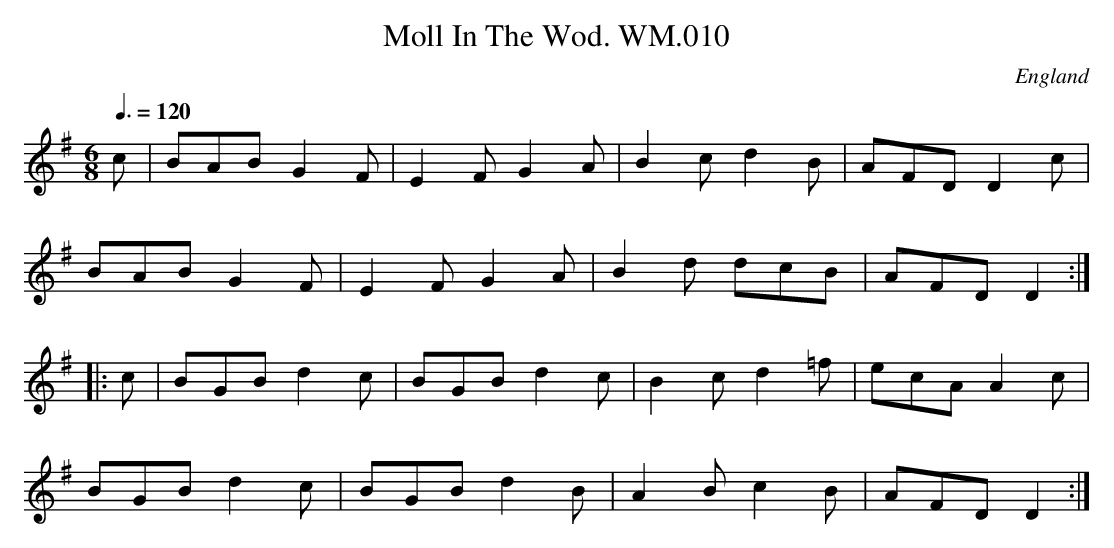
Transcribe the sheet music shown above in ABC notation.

X:1
T:Moll In The Wod. WM.010
L:1/8
M:6/8
O:England
Q:3/8=120
K:G
c|BAB G2F|E2FG2A|B2cd2B|AFDD2c|!
BAB G2F|E2FG2A|B2d dcB|AFDD2:|!
|:c|BGBd2c|BGBd2c|B2cd2=f|ecAA2c|!
BGBd2c|BGBd2B|A2Bc2B|AFDD2:|
